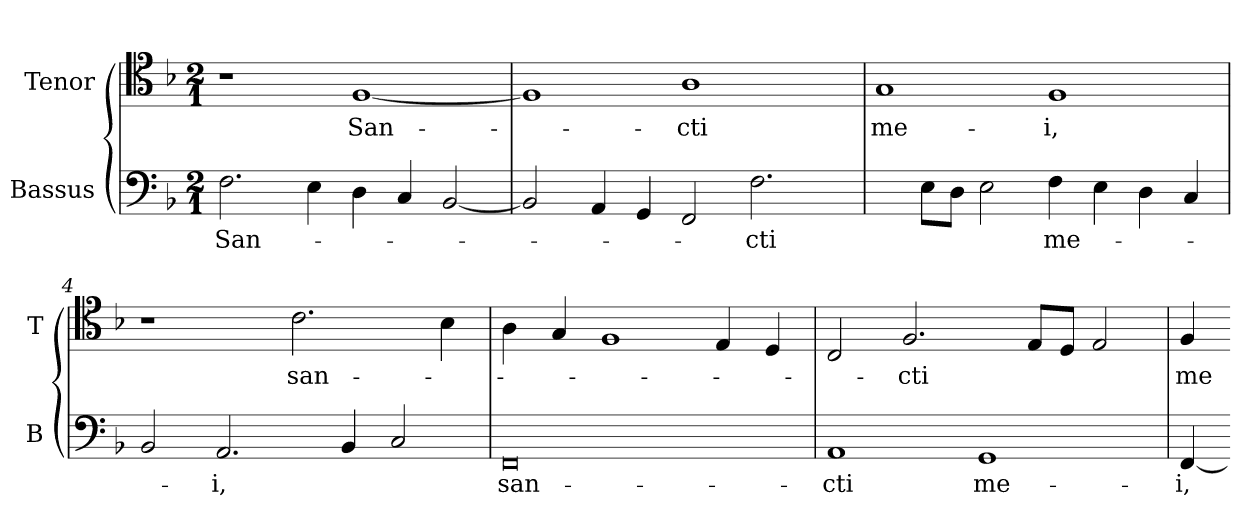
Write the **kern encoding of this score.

**kern	**text	**kern	**text
*part2	*part2	*part1	*part1
*staff2	*staff2	*staff1	*staff1
*I"Bassus	*	*I"Tenor	*
*I'B	*	*I'T	*
*clefF4	*	*clefC4	*
*k[b-]	*	*k[b-]	*
*F:	*	*F:	*
*M2/1	*	*M2/1	*
=1	=1	=1	=1
2.F	San-	1r	.
4E	.	.	.
4D	.	[1Fi	San-
4C	.	.	.
[2BB-	.	.	.
=2	=2	=2	=2
2BB-]	.	1Fi]	.
4AA	.	.	.
4GG	.	.	.
2FF	.	1Ai	-cti
2.F	-cti	.	.
.	.	4ryy	.
=3	=3	=3	=3
4ryy	.	1Gi	me-
8EL	.	.	.
8DJ	.	.	.
2E	.	.	.
4F	me-	1Fi	-i,
4Ei	.	.	.
4Di	.	.	.
4Ci	.	.	.
=4	=4	=4	=4
2BB-i	.	1r	.
2.AAi	-i,	.	.
.	.	2.c	san-
4BB-i	.	.	.
2Ci	.	.	.
.	.	4B-	.
=5	=5	=5	=5
0FFi	san-	4A	.
.	.	4G	.
.	.	1F	.
.	.	4E	.
.	.	4D	.
=6	=6	=6	=6
1AAi	-cti	2C	.
.	.	2.F	-cti
1GGi	me-	.	.
.	.	8EL	.
.	.	8DJ	.
.	.	2E	.
=7	=7	=7	=7
[4FFi	-i,	4F	me-
=-	=-	=-	=-
*-	*-	*-	*-
